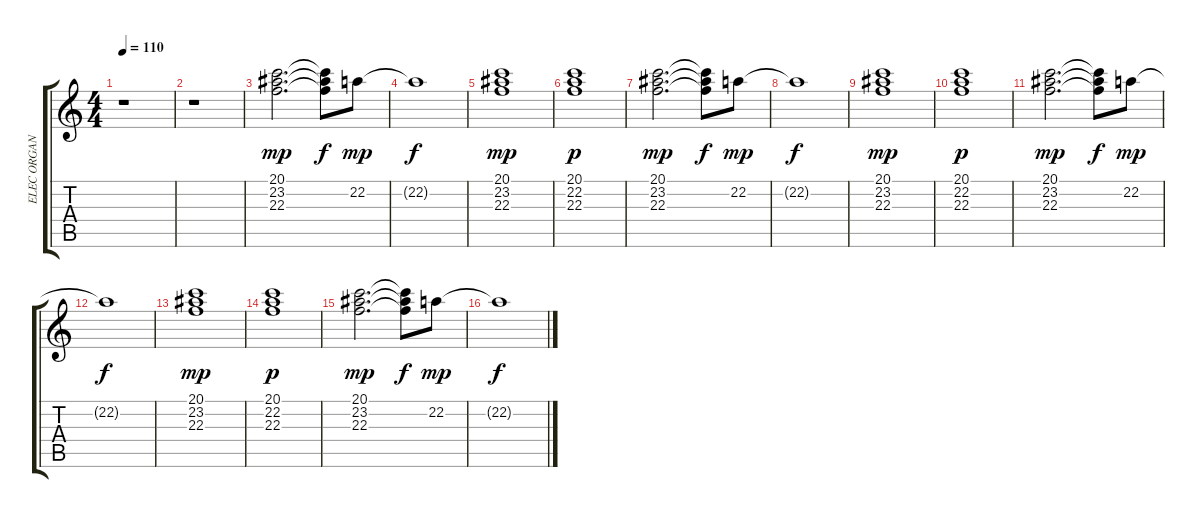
\track ("ELEC ORGAN" "ELEC ORGAN") {solo instrument drawbarorgan}
\staff {score tabs}
\tuning (E4 B3 G3 D3 A2 E2) {hide}
\ts (4 4)
\tempo 110
\clef g2
\ks c
r.1{dy mp} |
r.1 |
(20.1 23.2 22.3).2{d} (20.1{t} 23.2{t} 22.3{t}).8{dy f} 22.2.8{dy mp} |
22.2{t}.1{dy f} |
(20.1 23.2 22.3).1{dy mp} |
(20.1 22.2 22.3).1{dy p} |
(20.1 23.2 22.3).2{d dy mp} (20.1{t} 23.2{t} 22.3{t}).8{dy f} 22.2.8{dy mp} |
22.2{t}.1{dy f} |
(20.1 23.2 22.3).1{dy mp} |
(20.1 22.2 22.3).1{dy p} |
(20.1 23.2 22.3).2{d dy mp} (20.1{t} 23.2{t} 22.3{t}).8{dy f} 22.2.8{dy mp} |
22.2{t}.1{dy f} |
(20.1 23.2 22.3).1{dy mp} |
(20.1 22.2 22.3).1{dy p} |
(20.1 23.2 22.3).2{d dy mp} (20.1{t} 23.2{t} 22.3{t}).8{dy f} 22.2.8{dy mp} |
22.2{t}.1{dy f}
